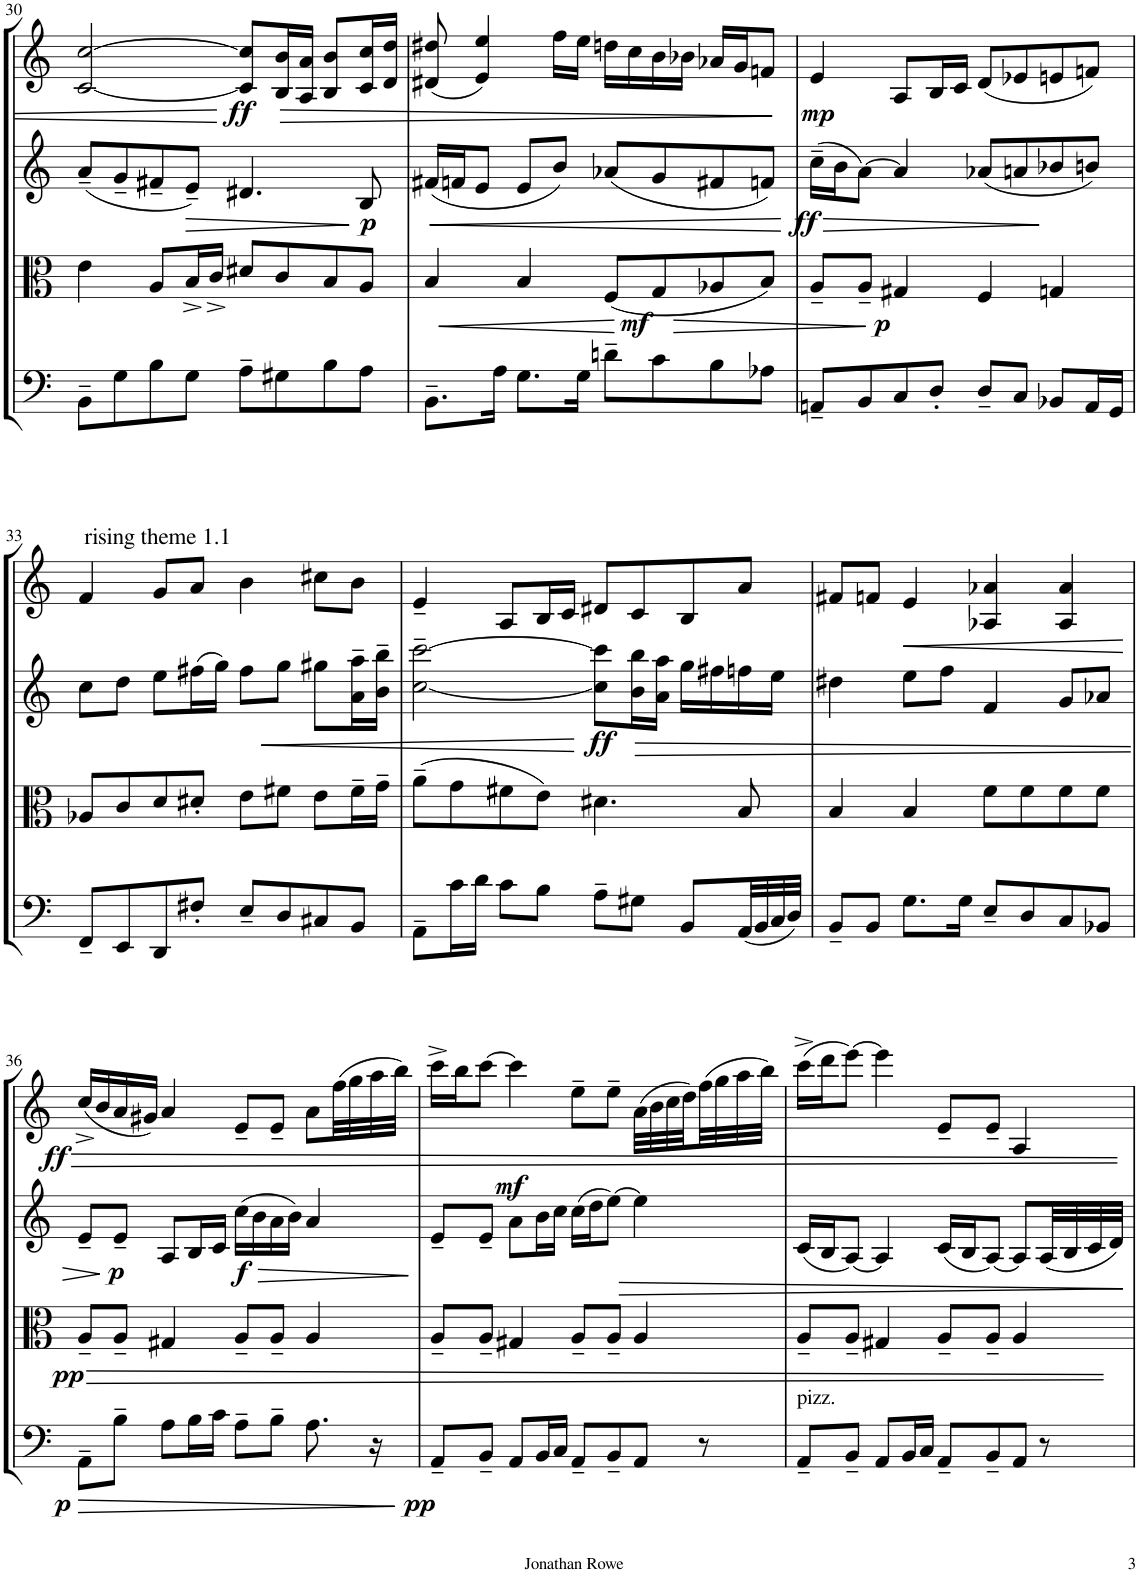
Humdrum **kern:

**kern	**dynam	**kern	**dynam	**kern	**dynam	**kern	**dynam
*part4	*part4	*part3	*part3	*part2	*part2	*part1	*part1
*staff4	*staff4	*staff3	*staff3	*staff2	*staff2	*staff1	*staff1
*I"Violoncello	*	*I"Viola	*	*I"Violin II	*	*I"Violin I	*
*I'Vc	*	*I'Vla	*	*I'Vln	*	*I'Vln	*
!!LO:PB:g=z
*clefF4	*	*clefC3	*	*clefG2	*	*clefG2	*
*k[]	*	*k[]	*	*k[]	*	*k[]	*
*M4/4	*	*M4/4	*	*M4/4	*	*M4/4	*
=30	=30	=30	=30	=30	=30	=30	=30
8BB~\L	.	4e\	.	(8a~/L	.	[2c/ [2cc/	.
8G\	.	.	.	8g~/	.	.	.
8B\	.	8A/L	.	8f#X~/	.	.	.
!	!	!	!	!	!LO:HP:b	!	!
8G\J	.	16B^/L	.	8e~/J)	>	.	.
.	.	16c^/JJ	.	.	.	.	.
!	!	!	!	!	!	!	!LO:DY:b
8A~\L	.	8d#X/L	.	4.d#X/	.	8c/] 8cc/]L	ff
!	!	!	!	!	!	!	!LO:HP:b
8G#X\	.	8c/	.	.	.	16B/ 16b/L	>
.	.	.	.	.	.	16A/ 16a/JJ	.
8B\	.	8B/	.	.	.	8B/ 8b/L	.
!	!	!	!	!	!LO:HP:n=1:b	!	!
!	!	!	!	!	!LO:DY:n=1:b	!	!
8A\J	.	8A/J	.	8B/	] < p	16c/ 16cc/L	.
.	.	.	.	.	.	16d/ 16dd/JJ	.
=31	=31	=31	=31	=31	=31	=31	=31
!	!	!	!LO:HP:b	!	!	!	!
8.BB~\L	.	4B/	<	(16f#X/LL	.	(8d#X/ 8dd#X/	.
.	.	.	.	16fn/J	.	.	.
.	.	.	.	8e/J	.	4e/ 4ee/)	.
16A\Jk	.	.	.	.	.	.	.
8.G\L	.	4B/	.	8e/L	.	.	.
.	.	.	.	8b/J)	.	16ff\LL	.
16G\Jk	.	.	.	.	.	16ee\JJ	.
8dn~\L	.	(8F/L	.	(8a-X/L	.	16ddn\LL	.
.	.	.	.	.	.	16cc\	.
!	!	!	!LO:HP:n=1:b	!	!	!	!
!	!	!	!LO:DY:n=1:b	!	!	!	!
8c\	.	8G/	[ > mf	8g/	.	16b\	.
.	.	.	.	.	.	16b-X\JJ	.
8B\	.	8A-X/	.	8f#X/	.	16a-X/LL	.
.	.	.	.	.	.	16g/J	.
8A-X\J	.	8B/J)	.	8fn/J)	.	8fn/J	.
.	.	.	.	.	[	.	]
=32	=32	=32	=32	=32	=32	=32	=32
!	!	!	!	!	!LO:HP:b	!	!
!	!	!	!	!	!LO:DY:n=1:b	!	!LO:DY:b
8AAn~/L	.	8A~/L	.	(16cc~\LL	> ff	4e/	mp
.	.	.	.	16b\J	.	.	.
8BB/	.	8A~/J	.	[8a\J)	.	.	.
!	!	!	!LO:DY:n=1:b	!	!	!	!
8C/	.	4G#X/	] p	4a/]	.	8A/L	.
8D'/J	.	.	.	.	.	16B/L	.
.	.	.	.	.	.	16c/JJ	.
8D~/L	.	4F/	.	(8a-X/L	.	(8d/L	.
8C/J	.	.	.	8an/	.	8e-X/	.
8BB-X/L	.	4Gn/	.	8b-X/	]	8en/	.
16AA/L	.	.	.	8bn/J)	.	8fn/J)	.
16GG/JJ	.	.	.	.	.	.	.
!!LO:LB:g=z
=33	=33	=33	=33	=33	=33	=33	=33
!	!	!	!	!	!	!LO:TX:a:t=rising theme 1.1	!
8FF~/L	.	8A-X/L	.	8cc\L	.	4f/	.
8EE/	.	8c/	.	8dd\J	.	.	.
8DD/	.	8d/	.	8ee\L	.	8g/L	.
8F#X'/J	.	8d#X'/J	.	(16ff#X\L	.	8a/J	.
.	.	.	.	16gg\JJ)	.	.	.
8E~/L	.	8e\L	.	8ff#\L	.	4b\	.
!	!	!	!	!	!LO:HP:b	!	!
8D/	.	8f#X\J	.	8gg\J	<	.	.
8C#X/	.	8e\L	.	8gg#X\L	.	8cc#X\L	.
8BB/J	.	16f#~\L	.	16a\~ 16aa\~L	.	8b\J	.
.	.	16g~\JJ	.	16b\~ 16bb\~JJ	.	.	.
=34	=34	=34	=34	=34	=34	=34	=34
8AA~\L	.	(8a~\L	.	[2cc\~ [2ccc\~	.	4e~/	.
16c\L	.	8g\	.	.	.	.	.
16d\JJ	.	.	.	.	.	.	.
8c\L	.	8f#X\	.	.	.	8A/L	.
8B\J	.	8e\J)	.	.	.	16B/L	.
.	.	.	.	.	.	16c/JJ	.
!	!	!	!	!	!LO:DY:n=1:b	!	!
8A~\L	.	4.d#X\	.	8cc\] 8ccc\]L	[ ff	8d#X/L	.
!	!	!	!	!	!LO:HP:b	!	!
8G#X\J	.	.	.	16b\ 16bb\L	>	8c/	.
.	.	.	.	16a\ 16aa\JJ	.	.	.
8BB/L	.	.	.	16gg\LL	.	8B/	.
.	.	.	.	16ff#X\	.	.	.
(32AA/LL	.	8B/	.	16ffn\	.	8a/J	.
32BB/	.	.	.	.	.	.	.
32C/	.	.	.	16ee\JJ	.	.	.
32D/JJJ)	.	.	.	.	.	.	.
=35	=35	=35	=35	=35	=35	=35	=35
8BB~/L	.	4B/	.	4dd#X\	.	8f#X/L	.
8BB/J	.	.	.	.	.	8fn/J	.
!	!	!	!	!	!	!	!LO:HP:b
8.G\L	.	4B/	.	8ee\L	.	4e/	<
.	.	.	.	8ff\J	.	.	.
16G\Jk	.	.	.	.	.	.	.
8E~/L	.	8f\L	.	4f/	.	4A-X/ 4a-X/	.
8D/	.	8f\	.	.	.	.	.
8C/	.	8f\	.	8g/L	.	4A-/ 4a-/	.
8BB-X/J	.	8f\J	.	8a-X/J	.	.	.
.	.	.	.	.	.	.	[
!!LO:LB:g=z
=36	=36	=36	=36	=36	=36	=36	=36
!	!LO:HP:b	!	!	!	!	!	!
!	!LO:DY:n=1:b	!	!LO:DY:b	!	!	!	!LO:DY:b
8AA~\L	> p	8A~/L	pp	8e~/L	.	(16cc^/LL	ff
.	.	.	.	.	.	16b/	.
!	!	!	!	!	!LO:DY:n=1:b	!	!
8B~\J	.	8A~/J	.	8e~/J	] p	16a/	.
.	.	.	.	.	.	16g#X/JJ)	.
8A\L	.	4G#X/	.	8A/L	.	4a/	.
16B\L	.	.	.	16B/L	.	.	.
16c\JJ	.	.	.	16c/JJ	.	.	.
!	!	!	!	!	!LO:HP:b	!	!
!	!	!	!	!	!LO:DY:n=2:b	!	!
8A~\L	.	8A~/L	.	(16cc\LL	> f	8e~/L	.
.	.	.	.	16b\	.	.	.
8B~\J	.	8A~/J	.	16a\	.	8e~/J	.
.	.	.	.	16b\JJ)	.	.	.
8.A\	.	4A/	.	4a/	.	8a\L	.
.	.	.	.	.	.	(32ff\LL	.
.	.	.	.	.	.	32gg\	.
16r	.	.	.	.	.	32aa\	.
.	.	.	.	.	.	32bb\JJJ)	.
.	]	.	.	.	]	.	.
=37	=37	=37	=37	=37	=37	=37	=37
!	!LO:DY:b	!	!	!	!	!	!
8AA~/L	pp	8A~/L	.	8e~/L	.	16ccc^\LL	.
.	.	.	.	.	.	16bb\J	.
8BB~/J	.	8A~/J	.	8e~/J	.	[8ccc\J	.
!	!	!	!	!	!LO:DY:a	!	!
8AA/L	.	4G#X/	.	8a\L	mf	4ccc\]	.
16BB/L	.	.	.	16b\L	.	.	.
16C/JJ	.	.	.	16cc\JJ	.	.	.
8AA~/L	.	8A~/L	.	(16cc\LL	.	8ee~\L	.
.	.	.	.	16dd\J	.	.	.
8BB~/	.	8A~/J	.	[8ee\J)	.	8ee~\J	.
!	!	!	!	!	!LO:HP:b	!	!
8AA/J	.	4A/	.	4ee\]	>	(32a\LLL	.
.	.	.	.	.	.	32b\	.
.	.	.	.	.	.	32cc\	.
.	.	.	.	.	.	32dd\)	.
8r	.	.	.	.	.	(32ff\	.
.	.	.	.	.	.	32gg\	.
.	.	.	.	.	.	32aa\	.
.	.	.	.	.	.	32bb\JJJ)	.
=38	=38	=38	=38	=38	=38	=38	=38
!LO:TX:a:t=pizz.	!	!	!	!	!	!	!
8AA~/L	.	8A~/L	.	(16c/LL	.	(16ccc^\LL	.
.	.	.	.	16B/J	.	16ddd\J	.
8BB~/J	.	8A~/J	.	[8A/J)	.	[8eee\J)	.
8AA/L	.	4G#X/	.	4A/]	.	4eee\]	.
16BB/L	.	.	.	.	.	.	.
16C/JJ	.	.	.	.	.	.	.
8AA~/L	.	8A~/L	.	(16c/LL	.	8e~/L	.
.	.	.	.	16B/J	.	.	.
8BB~/	.	8A~/J	.	[8A/J)	.	8e~/J	.
8AA/J	.	4A/	.	8A/L]	.	4A/	.
8r	.	.	.	(32A/LL	.	.	.
.	.	.	.	32B/	.	.	.
.	.	.	.	32c/	.	.	.
.	.	.	.	32d/JJJ)	.	.	.
.	.	.	.	.	]	.	.
=	=	=	=	=	=	=	=
*-	*-	*-	*-	*-	*-	*-	*-
